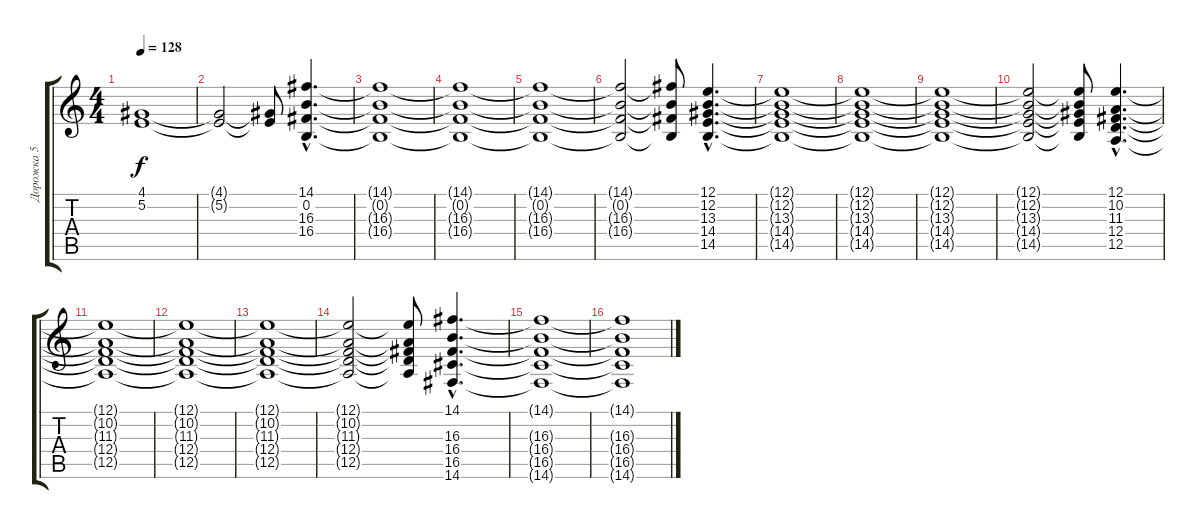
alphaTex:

\track ("Дорожка 5" "Дорожка 5") {instrument stringensemble1}
\staff {score tabs}
\tuning (E4 B3 G3 D3 A2 E2) {hide}
\ts (4 4)
\tempo 128
\clef g2
\ks c
(4.1{t} 5.2{t}).1{dy f} |
(4.1{t} 5.2{t}).2 (4.1{t} 5.2{t}).8 (14.1{hac} 0.2{hac} 16.3{hac} 16.4{hac}).4{d} |
(14.1{t} 0.2{t} 16.3{t} 16.4{t}).1 |
(14.1{t} 0.2{t} 16.3{t} 16.4{t}).1 |
(14.1{t} 0.2{t} 16.3{t} 16.4{t}).1 |
(14.1{t} 0.2{t} 16.3{t} 16.4{t}).2 (14.1{t} 0.2{t} 16.3{t} 16.4{t}).8 (12.1{hac} 12.2{hac} 13.3{hac} 14.4{hac} 14.5{hac}).4{d} |
(12.1{t} 12.2{t} 13.3{t} 14.4{t} 14.5{t}).1 |
(12.1{t} 12.2{t} 13.3{t} 14.4{t} 14.5{t}).1 |
(12.1{t} 12.2{t} 13.3{t} 14.4{t} 14.5{t}).1 |
(12.1{t} 12.2{t} 13.3{t} 14.4{t} 14.5{t}).2 (12.1{t} 12.2{t} 13.3{t} 14.4{t} 14.5{t}).8 (12.1{hac} 10.2{hac} 11.3{hac} 12.4{hac} 12.5{hac}).4{d} |
(12.1{t} 10.2{t} 11.3{t} 12.4{t} 12.5{t}).1 |
(12.1{t} 10.2{t} 11.3{t} 12.4{t} 12.5{t}).1 |
(12.1{t} 10.2{t} 11.3{t} 12.4{t} 12.5{t}).1 |
(12.1{t} 10.2{t} 11.3{t} 12.4{t} 12.5{t}).2 (12.1{t} 10.2{t} 11.3{t} 12.4{t} 12.5{t}).8 (14.1{hac} 16.3{hac} 16.4{hac} 16.5{hac} 14.6{hac}).4{d} |
(14.1{t} 16.3{t} 16.4{t} 16.5{t} 14.6{t}).1 |
(14.1{t} 16.3{t} 16.4{t} 16.5{t} 14.6{t}).1
